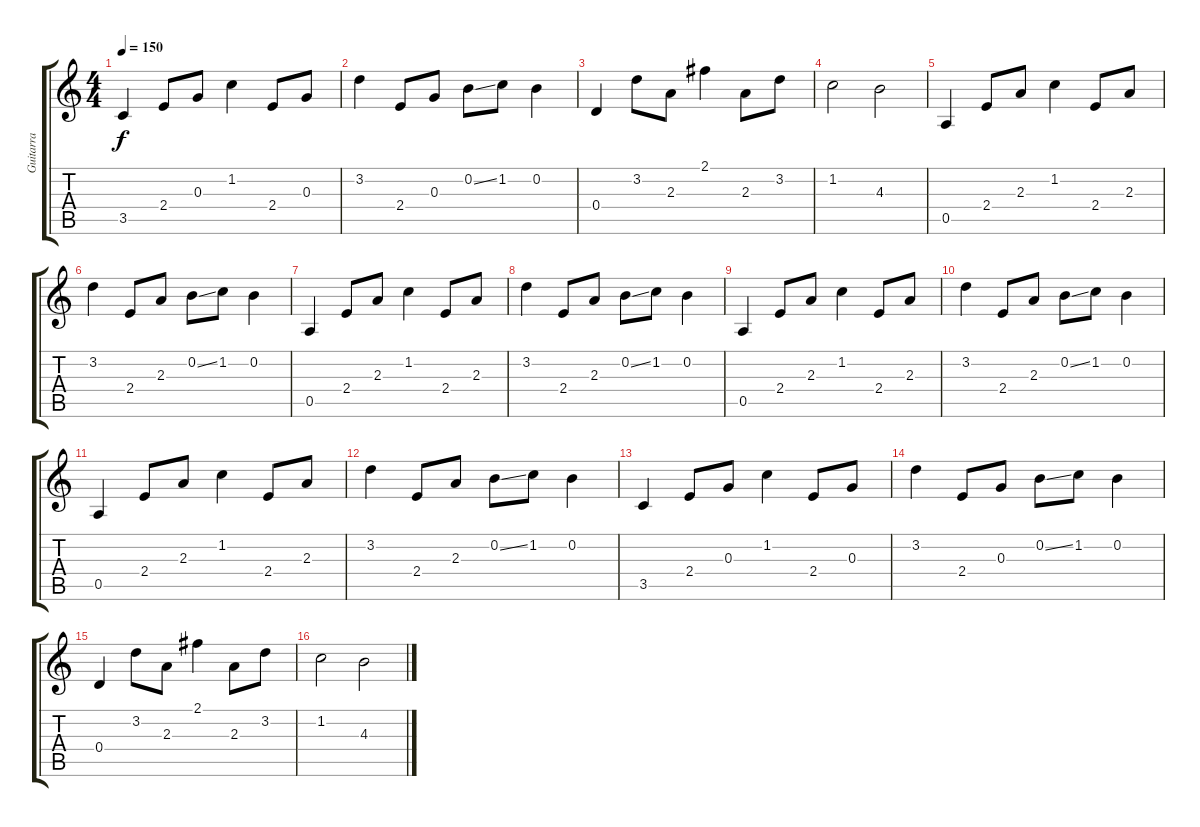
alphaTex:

\track ("Guitarra" "Guitarra") {instrument acousticguitarsteel}
\staff {score tabs}
\tuning (E4 B3 G3 D3 A2 E2) {hide}
\ts (4 4)
\tempo 150
\clef g2
\ks c
3.5.4{dy f} 2.4.8 0.3.8 1.2.4 2.4.8 0.3.8 |
3.2.4 2.4.8 0.3.8 0.2{ss}.8 1.2.8 0.2.4 |
0.4.4 3.2.8 2.3.8 2.1.4 2.3.8 3.2.8 |
1.2.2 4.3.2 |
0.5.4 2.4.8 2.3.8 1.2.4 2.4.8 2.3.8 |
3.2.4 2.4.8 2.3.8 0.2{ss}.8 1.2.8 0.2.4 |
0.5.4 2.4.8 2.3.8 1.2.4 2.4.8 2.3.8 |
3.2.4 2.4.8 2.3.8 0.2{ss}.8 1.2.8 0.2.4 |
0.5.4 2.4.8 2.3.8 1.2.4 2.4.8 2.3.8 |
3.2.4 2.4.8 2.3.8 0.2{ss}.8 1.2.8 0.2.4 |
0.5.4 2.4.8 2.3.8 1.2.4 2.4.8 2.3.8 |
3.2.4 2.4.8 2.3.8 0.2{ss}.8 1.2.8 0.2.4 |
3.5.4 2.4.8 0.3.8 1.2.4 2.4.8 0.3.8 |
3.2.4 2.4.8 0.3.8 0.2{ss}.8 1.2.8 0.2.4 |
0.4.4 3.2.8 2.3.8 2.1.4 2.3.8 3.2.8 |
1.2.2 4.3.2
